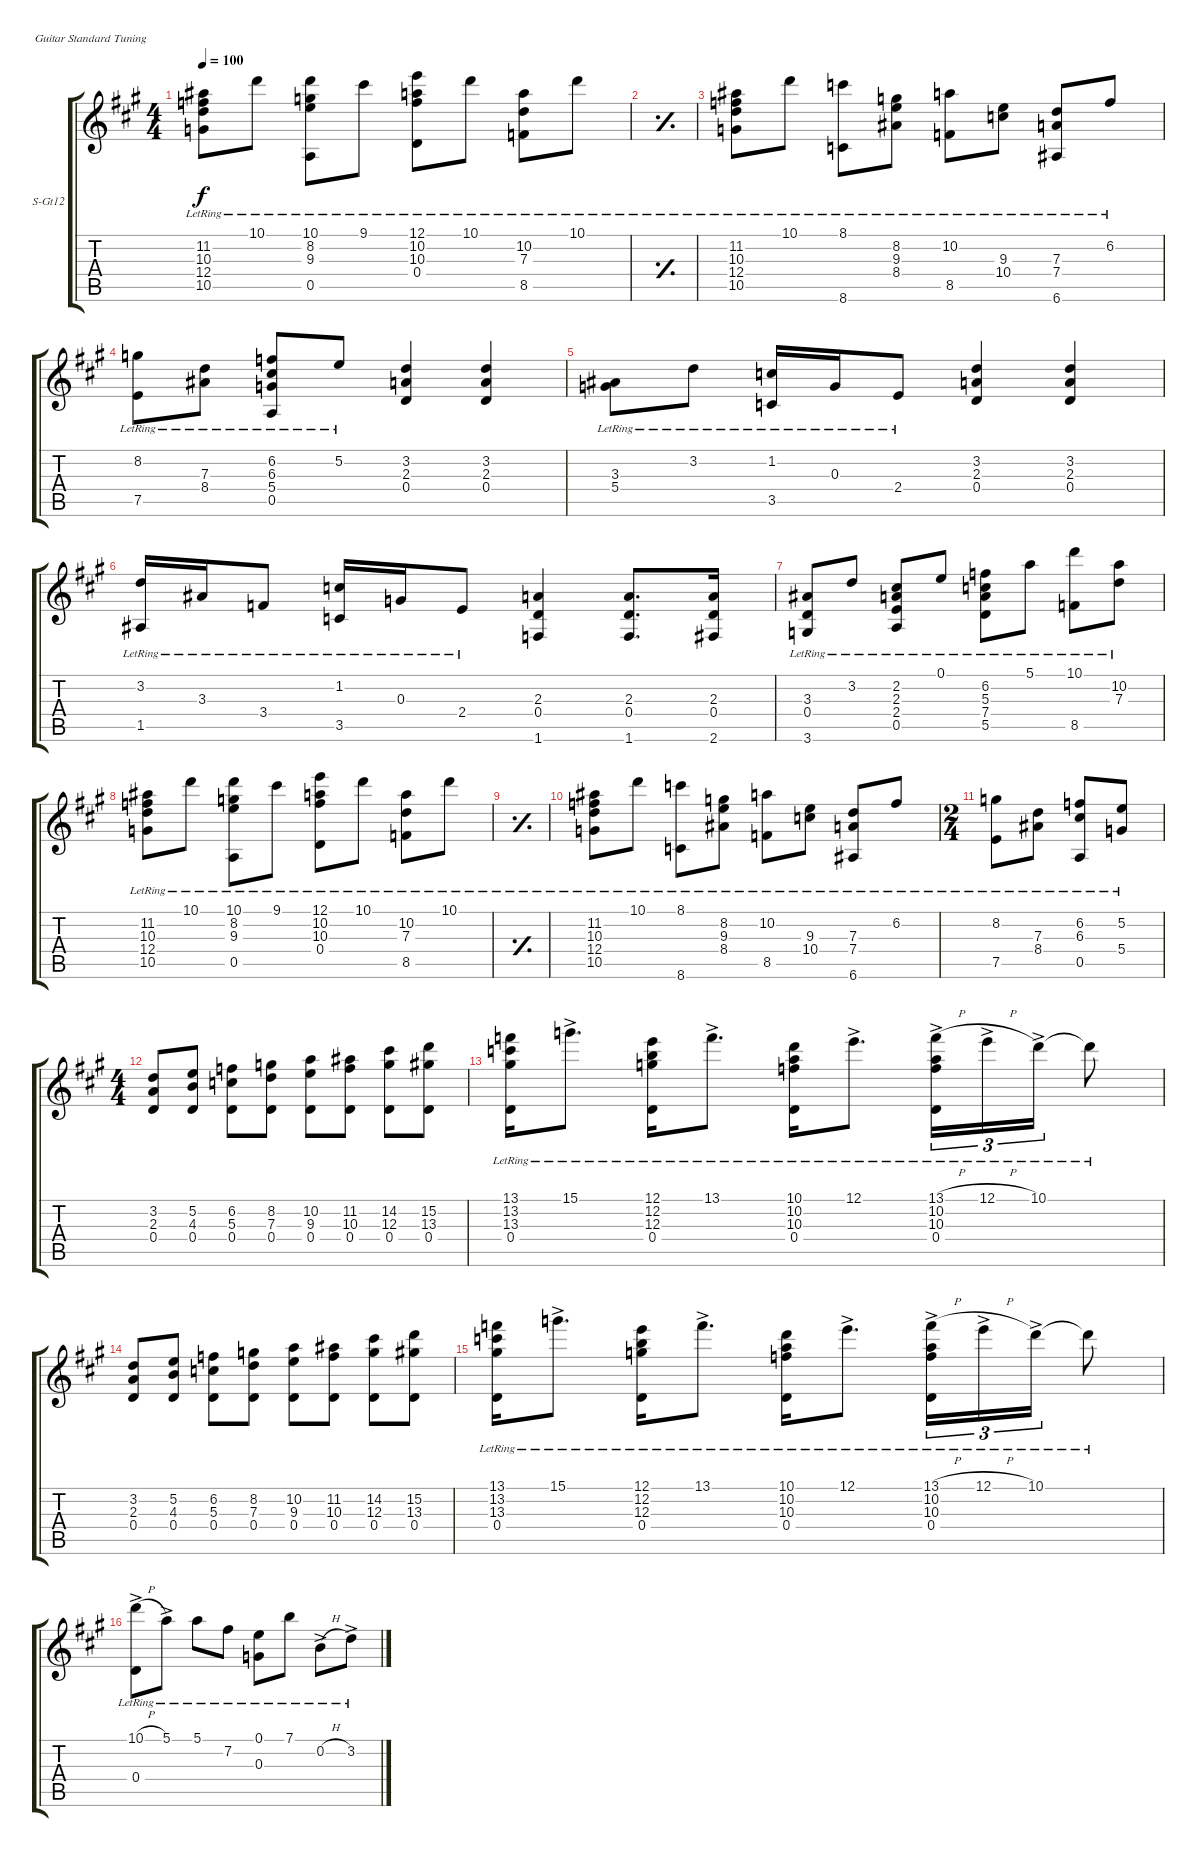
\defaultSystemsLayout 4
\bracketExtendMode groupsimilarinstruments
\firstSystemTrackNameOrientation horizontal
\otherSystemsTrackNameOrientation horizontal
\track ("12 St. Steel Guitar" "S-Gt12") {instrument acousticguitarsteel}
\staff {score tabs}
\tuning (E4 B3 G3 D3 A2 E2)
\ts (4 4)
\tempo 100
\clef g2
\ks a
(10.5{lr} 12.4{lr} 10.3{lr} 11.2{lr}).8{dy f} 10.1{lr}.8 (10.1{lr} 8.2{lr} 9.3{lr} 0.5{lr}).8 9.1{lr}.8 (12.1{lr} 10.2{lr} 10.3{lr} 0.4{lr}).8 10.1{lr}.8 (10.2{lr} 7.3{lr} 8.5{lr}).8 10.1{lr}.8 |
\simile simple
|
\simile none
(12.4{lr} 10.3{lr} 11.2{lr} 10.5{lr}).8 10.1{lr}.8 (8.1{lr} 8.6{lr}).8 (8.4{lr} 9.3{lr} 8.2{lr}).8 (10.2{lr} 8.5{lr}).8 (10.4{lr} 9.3{lr}).8 (7.3{lr} 7.4{lr} 6.6{lr}).8 6.2{lr}.8 |
(8.2{lr} 7.5{lr}).8 (8.4{lr} 7.3{lr}).8 (6.2{lr} 6.3{lr} 5.4{lr} 0.5{lr}).8 5.2{lr}.8 (0.4 2.3 3.2).4 (3.2 2.3 0.4).4 |
(5.4{lr} 3.3{lr}).8 3.2{lr}.8 (1.2{lr} 3.5{lr}).16 0.3{lr}.16 2.4{lr}.8 (0.4 2.3 3.2).4 (3.2 2.3 0.4).4 |
(1.5{lr} 3.2{lr}).16 3.3{lr}.16 3.4{lr}.8 (1.2{lr} 3.5{lr}).16 0.3{lr}.16 2.4{lr}.8 (1.6 0.4 2.3).4 (1.6 0.4 2.3).8{d} (2.3 0.4 2.6).16 |
(3.6 0.4{lr} 3.3{lr}).8 3.2{lr}.8 (0.5{lr} 2.4{lr} 2.3{lr} 2.2{lr}).8 0.1{lr}.8 (6.2{lr} 5.3{lr} 7.4{lr} 5.5{lr}).8 5.1{lr}.8 (10.1{lr} 8.5{lr}).8 (10.2{lr} 7.3{lr}).8 |
(10.5{lr} 12.4{lr} 10.3{lr} 11.2{lr}).8 10.1{lr}.8 (10.1{lr} 8.2{lr} 9.3{lr} 0.5{lr}).8 9.1{lr}.8 (12.1{lr} 10.2{lr} 10.3{lr} 0.4{lr}).8 10.1{lr}.8 (10.2{lr} 7.3{lr} 8.5{lr}).8 10.1{lr}.8 |
\simile simple
|
\simile none
(12.4{lr} 10.3{lr} 11.2{lr} 10.5{lr}).8 10.1{lr}.8 (8.1{lr} 8.6{lr}).8 (8.4{lr} 9.3{lr} 8.2{lr}).8 (10.2{lr} 8.5{lr}).8 (10.4{lr} 9.3{lr}).8 (7.3{lr} 7.4{lr} 6.6{lr}).8 6.2{lr}.8 |
\ts (2 4)
(7.5{lr} 8.2{lr}).8 (8.4{lr} 7.3{lr}).8 (0.5{lr} 6.3{lr} 6.2{lr}).8 (5.2{lr} 5.4).8 |
\ts (4 4)
(0.4 2.3 3.2).8 (5.2 4.3 0.4).8 (0.4 5.3 6.2).8 (0.4 7.3 8.2).8 (9.3 10.2 0.4).8 (0.4 10.3 11.2).8 (0.4 12.3 14.2).8 (15.2 13.3 0.4).8 |
(0.4{lr} 13.3{lr} 13.2{lr} 13.1{lr}).16 15.1{ac lr}.8{d} (0.4{lr} 12.3{lr} 12.2{lr} 12.1{lr}).16 13.1{ac lr}.8{d} (0.4{lr} 10.3{lr} 10.2{lr} 10.1{lr}).16 12.1{ac lr}.8{d} (0.4{lr} 10.3{lr} 10.2{lr} 13.1{h ac lr}).16{tu (3 2)} 12.1{h ac lr}.16{tu (3 2)} 10.1{ac lr}.16{tu (3 2)} 10.1{lr t}.8 |
(0.4 2.3 3.2).8 (5.2 4.3 0.4).8 (0.4 5.3 6.2).8 (0.4 7.3 8.2).8 (9.3 10.2 0.4).8 (0.4 10.3 11.2).8 (0.4 12.3 14.2).8 (15.2 13.3 0.4).8 |
(0.4{lr} 13.3{lr} 13.2{lr} 13.1{lr}).16 15.1{ac lr}.8{d} (0.4{lr} 12.3{lr} 12.2{lr} 12.1{lr}).16 13.1{ac lr}.8{d} (0.4{lr} 10.3{lr} 10.2{lr} 10.1{lr}).16 12.1{ac lr}.8{d} (0.4{lr} 10.3{lr} 10.2{lr} 13.1{h ac lr}).16{tu (3 2)} 12.1{h ac lr}.16{tu (3 2)} 10.1{ac lr}.16{tu (3 2)} 10.1{lr t}.8 |
(10.1{h ac lr} 0.4{lr}).8 5.1{ac lr}.8 5.1{lr}.8 7.2{lr}.8 (0.3{lr} 0.1{lr}).8 7.1{lr}.8 0.2{h ac lr}.8 3.2{ac lr}.8
